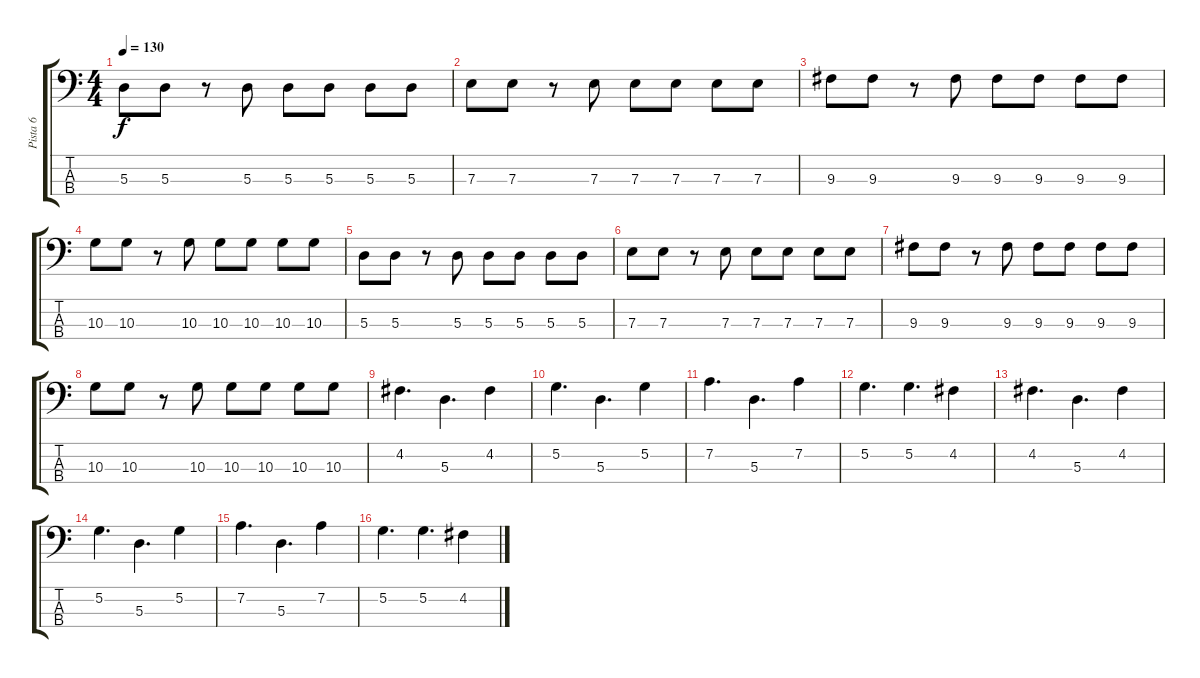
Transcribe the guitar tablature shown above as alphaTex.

\track ("Pista 6" "Pista 6") {instrument electricbassfinger}
\staff {score tabs}
\tuning (G2 D2 A1 E1) {hide}
\ts (4 4)
\tempo 130
\clef f4
\ks c
5.3.8{dy f instrument electricbassfinger} 5.3.8 r.8 5.3.8 5.3.8 5.3.8 5.3.8 5.3.8 |
7.3.8 7.3.8 r.8 7.3.8 7.3.8 7.3.8 7.3.8 7.3.8 |
9.3.8 9.3.8 r.8 9.3.8 9.3.8 9.3.8 9.3.8 9.3.8 |
10.3.8 10.3.8 r.8 10.3.8 10.3.8 10.3.8 10.3.8 10.3.8 |
5.3.8{instrument electricbassfinger} 5.3.8 r.8 5.3.8 5.3.8 5.3.8 5.3.8 5.3.8 |
7.3.8 7.3.8 r.8 7.3.8 7.3.8 7.3.8 7.3.8 7.3.8 |
9.3.8 9.3.8 r.8 9.3.8 9.3.8 9.3.8 9.3.8 9.3.8 |
10.3.8 10.3.8 r.8 10.3.8 10.3.8 10.3.8 10.3.8 10.3.8 |
4.2.4{d} 5.3.4{d} 4.2.4 |
5.2.4{d} 5.3.4{d} 5.2.4 |
7.2.4{d} 5.3.4{d} 7.2.4 |
5.2.4{d} 5.2.4{d} 4.2.4 |
4.2.4{d} 5.3.4{d} 4.2.4 |
5.2.4{d} 5.3.4{d} 5.2.4 |
7.2.4{d} 5.3.4{d} 7.2.4 |
5.2.4{d} 5.2.4{d} 4.2.4
